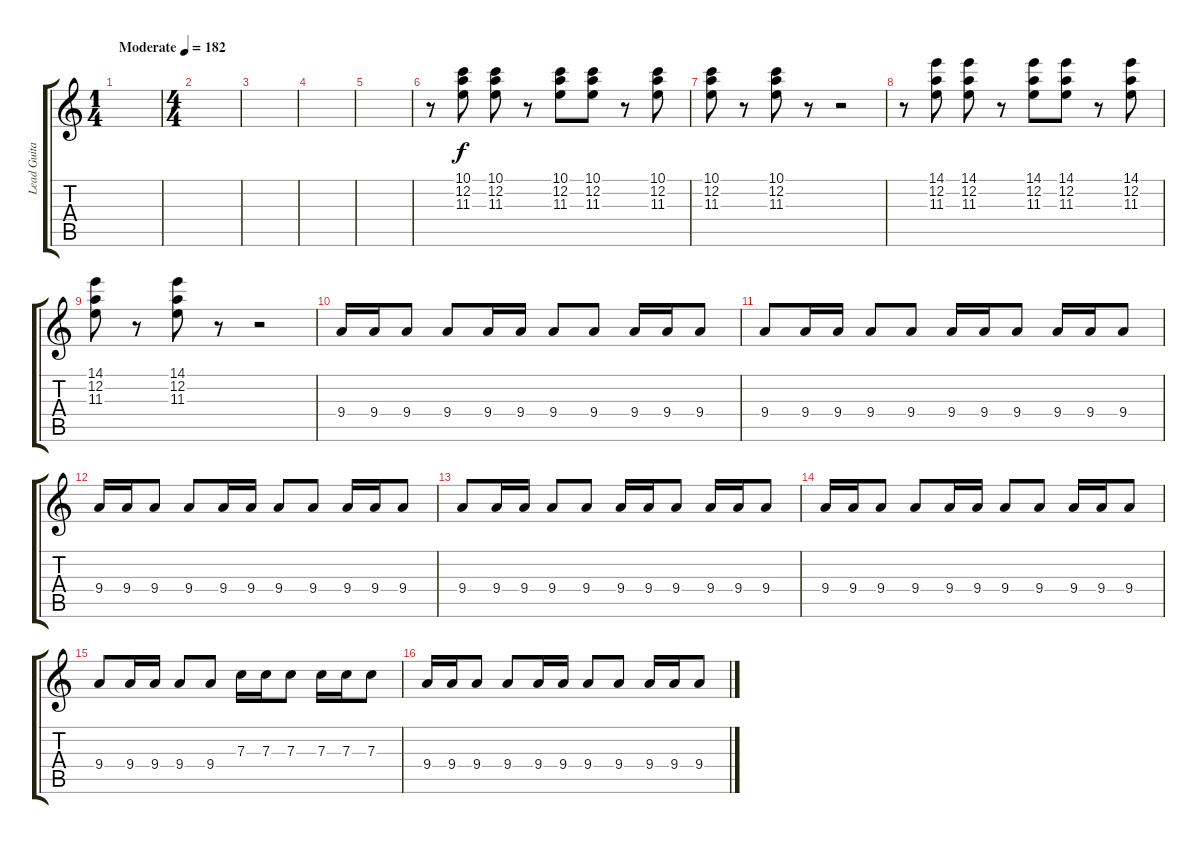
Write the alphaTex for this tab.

\track ("Lead Guitar 1" "Lead Guita") {instrument distortionguitar}
\staff {score tabs}
\tuning (D4 A3 F3 C3 G2 C2) {hide}
\ts (1 4)
\tempo (182 "Moderate")
\clef g2
\ks c
|
\ts (4 4)
|
|
|
|
r.8 (10.1 12.2 11.3).8 (10.1 12.2 11.3).8 r.8 (10.1 12.2 11.3).8 (10.1 12.2 11.3).8 r.8 (10.1 12.2 11.3).8 |
(10.1 12.2 11.3).8 r.8 (10.1 12.2 11.3).8 r.8 r.2 |
r.8 (14.1 12.2 11.3).8 (14.1 12.2 11.3).8 r.8 (14.1 12.2 11.3).8 (14.1 12.2 11.3).8 r.8 (14.1 12.2 11.3).8 |
(14.1 12.2 11.3).8 r.8 (14.1 12.2 11.3).8 r.8 r.2 |
9.4.16{instrument overdrivenguitar} 9.4.16 9.4.8 9.4.8 9.4.16 9.4.16 9.4.8 9.4.8 9.4.16 9.4.16 9.4.8 |
9.4.8 9.4.16 9.4.16 9.4.8 9.4.8 9.4.16 9.4.16 9.4.8 9.4.16 9.4.16 9.4.8 |
9.4.16 9.4.16 9.4.8 9.4.8 9.4.16 9.4.16 9.4.8 9.4.8 9.4.16 9.4.16 9.4.8 |
9.4.8 9.4.16 9.4.16 9.4.8 9.4.8 9.4.16 9.4.16 9.4.8 9.4.16 9.4.16 9.4.8 |
9.4.16 9.4.16 9.4.8 9.4.8 9.4.16 9.4.16 9.4.8 9.4.8 9.4.16 9.4.16 9.4.8 |
9.4.8 9.4.16 9.4.16 9.4.8 9.4.8 7.3.16 7.3.16 7.3.8 7.3.16 7.3.16 7.3.8 |
9.4.16 9.4.16 9.4.8 9.4.8 9.4.16 9.4.16 9.4.8 9.4.8 9.4.16 9.4.16 9.4.8
